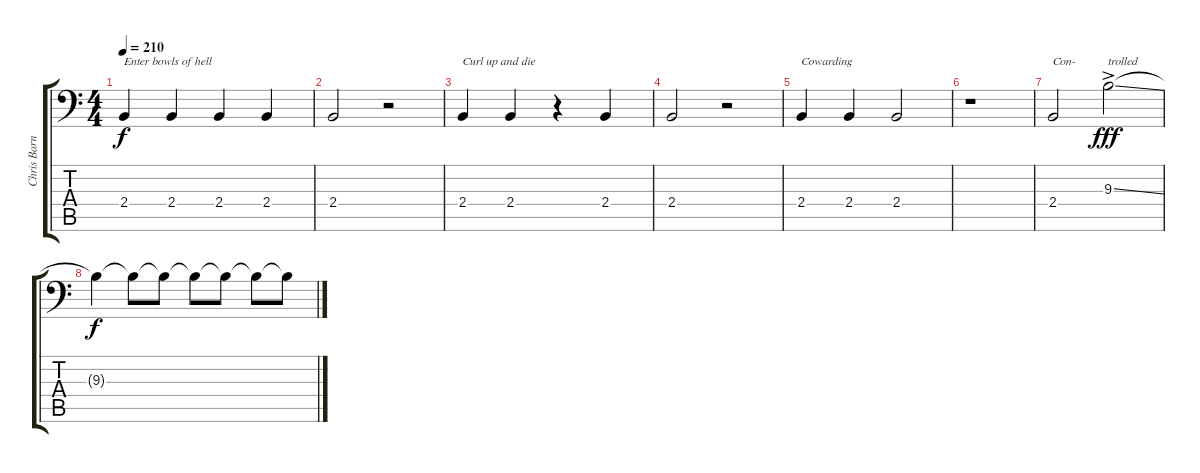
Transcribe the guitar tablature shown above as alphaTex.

\track ("Chris Barnes (Vocals)" "Chris Barn") {instrument lead8bassandlead}
\staff {score tabs}
\tuning (B3 Gb3 D3 A2 E2 A1) {hide}
\ts (4 4)
\tempo 210
\clef f4
\ks c
2.4.4{txt "Enter bowls of hell" dy f} 2.4.4 2.4.4 2.4.4 |
2.4.2 r.2 |
2.4.4{txt "Curl up and die"} 2.4.4 r.4 2.4.4 |
2.4.2 r.2 |
2.4.4{txt "Cowarding"} 2.4.4 2.4.2 |
r.1 |
2.4.2{txt "Con-"} 9.3{ss ac}.2{txt "trolled" dy fff} |
9.3{t}.4{dy f} 9.3{t}.8 9.3{t}.8 9.3{t}.8 9.3{t}.8 9.3{t}.8 9.3{t}.8
